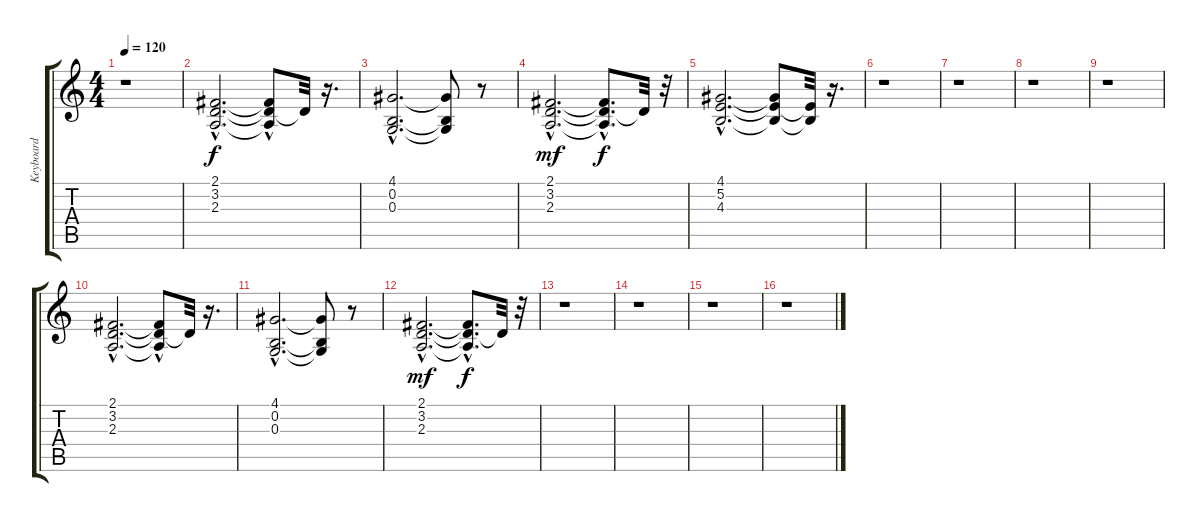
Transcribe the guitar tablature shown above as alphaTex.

\track ("Keyboard" "Keyboard") {instrument electricpiano2}
\staff {score tabs}
\tuning (E4 B3 G3 D3 A2 E2) {hide}
\ts (4 4)
\tempo 120
\clef g2
\ks c
r.1{dy f} |
(2.1{hac} 3.2{hac} 2.3{hac}).2{d} (2.1{hac t} 3.2{t} 2.3{t}).8 3.2{t}.32 r.16{d} |
(4.1{hac} 0.2{hac} 0.3{hac}).2{d} (4.1{t} 0.2{t} 0.3{t}).8 r.8 |
(2.1{hac} 3.2{hac} 2.3{hac}).2{d dy mf} (2.1{t} 3.2{hac t} 2.3{t}).8{d dy f} 3.2{t}.32 r.32 |
(4.1{hac} 5.2{hac} 4.3{hac}).2{d} (4.1{t} 5.2{t} 4.3{t}).8 (5.2{t} 4.3{t}).32 r.16{d} |
r.1 |
r.1 |
r.1 |
r.1 |
(2.1{hac} 3.2{hac} 2.3{hac}).2{d} (2.1{hac t} 3.2{t} 2.3{t}).8 3.2{t}.32 r.16{d} |
(4.1{hac} 0.2{hac} 0.3{hac}).2{d} (4.1{t} 0.2{t} 0.3{t}).8 r.8 |
(2.1{hac} 3.2{hac} 2.3{hac}).2{d dy mf} (2.1{t} 3.2{hac t} 2.3{t}).8{d dy f} 3.2{t}.32 r.32 |
r.1 |
r.1 |
r.1 |
r.1
